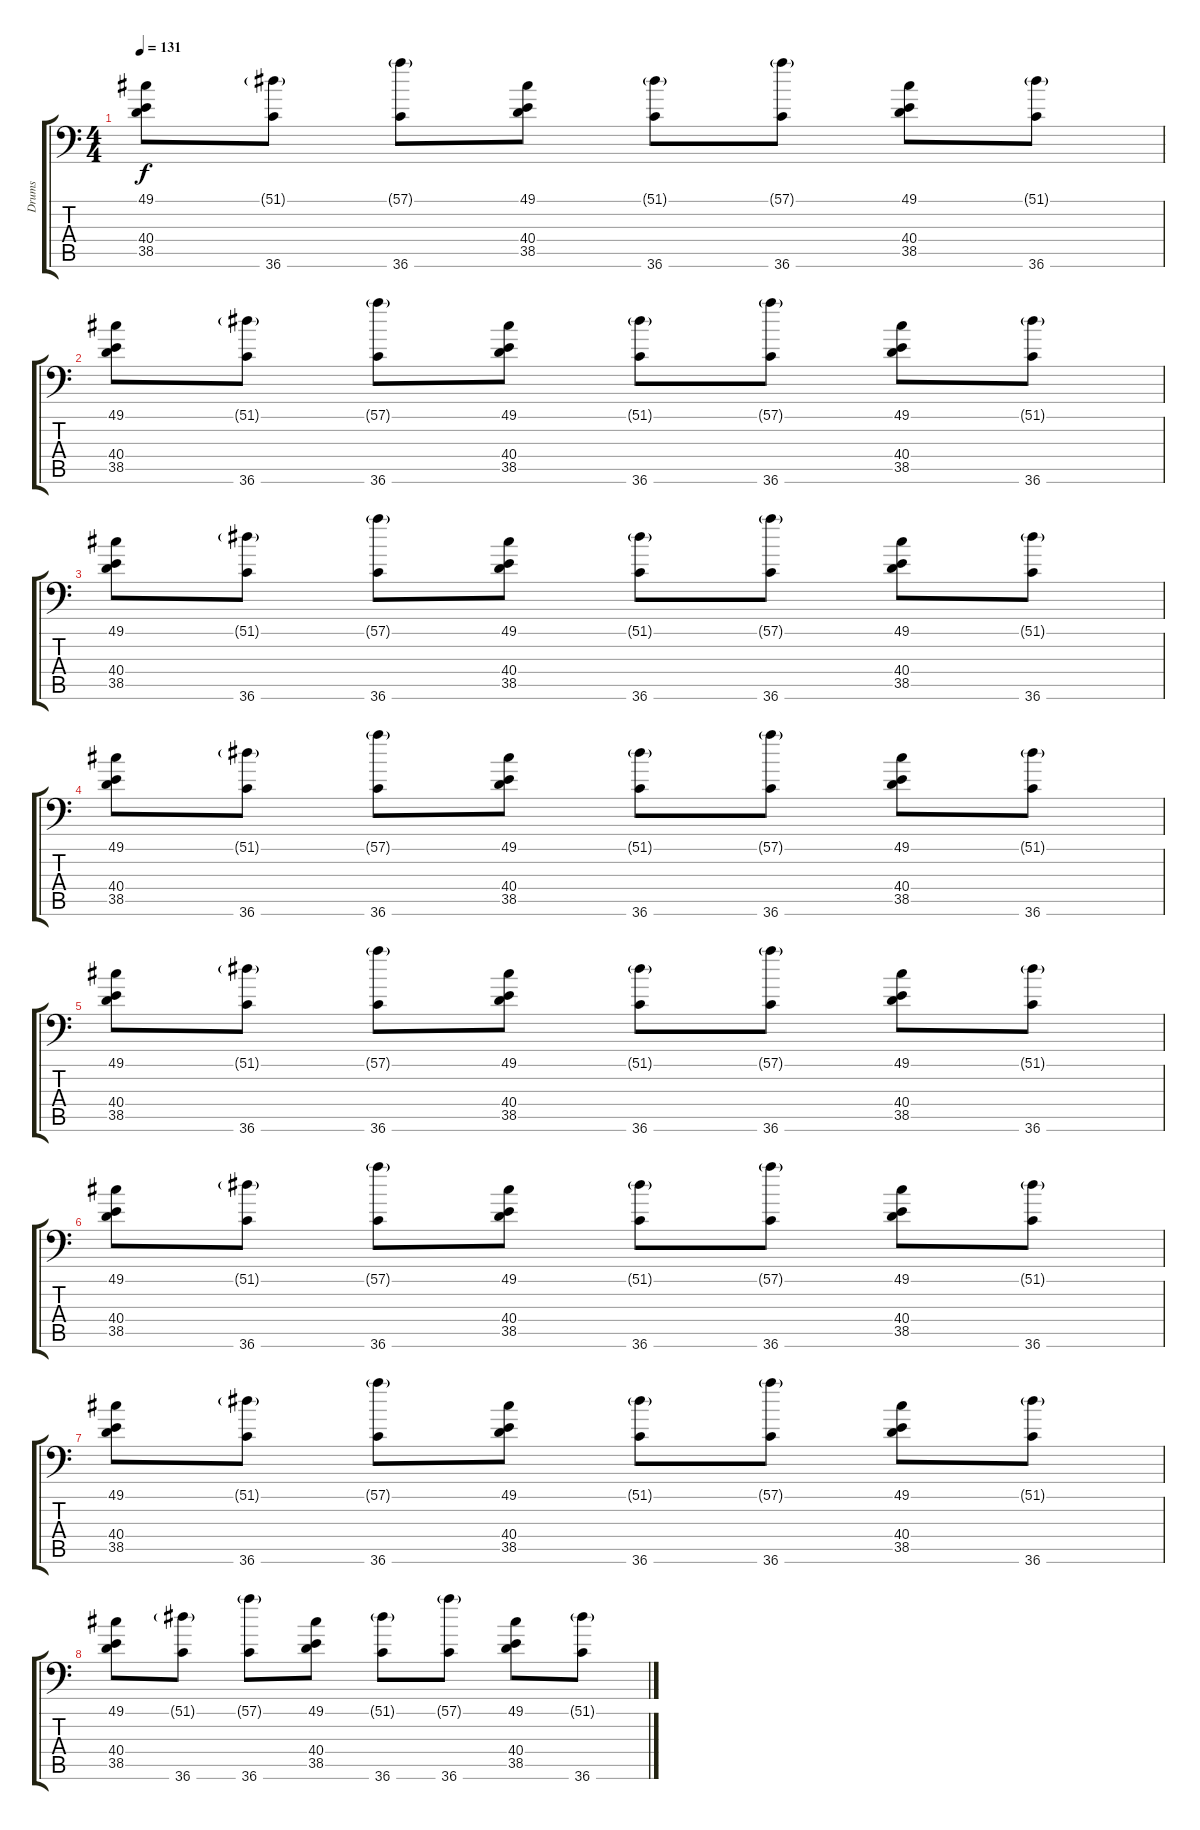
\track ("Drums" "Drums") {instrument acousticgrandpiano}
\staff {score tabs}
\tuning (C-1 C-1 C-1 C-1 C-1 C-1) {hide}
\ts (4 4)
\tempo 131
\clef f4
\ks c
(49.1 40.4 38.5).8{dy f} (51.1{g} 36.6).8 (57.1{g} 36.6).8 (49.1 40.4 38.5).8 (51.1{g} 36.6).8 (57.1{g} 36.6).8 (49.1 40.4 38.5).8 (51.1{g} 36.6).8 |
(49.1 40.4 38.5).8 (51.1{g} 36.6).8 (57.1{g} 36.6).8 (49.1 40.4 38.5).8 (51.1{g} 36.6).8 (57.1{g} 36.6).8 (49.1 40.4 38.5).8 (51.1{g} 36.6).8 |
(49.1 40.4 38.5).8 (51.1{g} 36.6).8 (57.1{g} 36.6).8 (49.1 40.4 38.5).8 (51.1{g} 36.6).8 (57.1{g} 36.6).8 (49.1 40.4 38.5).8 (51.1{g} 36.6).8 |
(49.1 40.4 38.5).8 (51.1{g} 36.6).8 (57.1{g} 36.6).8 (49.1 40.4 38.5).8 (51.1{g} 36.6).8 (57.1{g} 36.6).8 (49.1 40.4 38.5).8 (51.1{g} 36.6).8 |
(49.1 40.4 38.5).8 (51.1{g} 36.6).8 (57.1{g} 36.6).8 (49.1 40.4 38.5).8 (51.1{g} 36.6).8 (57.1{g} 36.6).8 (49.1 40.4 38.5).8 (51.1{g} 36.6).8 |
(49.1 40.4 38.5).8 (51.1{g} 36.6).8 (57.1{g} 36.6).8 (49.1 40.4 38.5).8 (51.1{g} 36.6).8 (57.1{g} 36.6).8 (49.1 40.4 38.5).8 (51.1{g} 36.6).8 |
(49.1 40.4 38.5).8 (51.1{g} 36.6).8 (57.1{g} 36.6).8 (49.1 40.4 38.5).8 (51.1{g} 36.6).8 (57.1{g} 36.6).8 (49.1 40.4 38.5).8 (51.1{g} 36.6).8 |
(49.1 40.4 38.5).8 (51.1{g} 36.6).8 (57.1{g} 36.6).8 (49.1 40.4 38.5).8 (51.1{g} 36.6).8 (57.1{g} 36.6).8 (49.1 40.4 38.5).8 (51.1{g} 36.6).8
